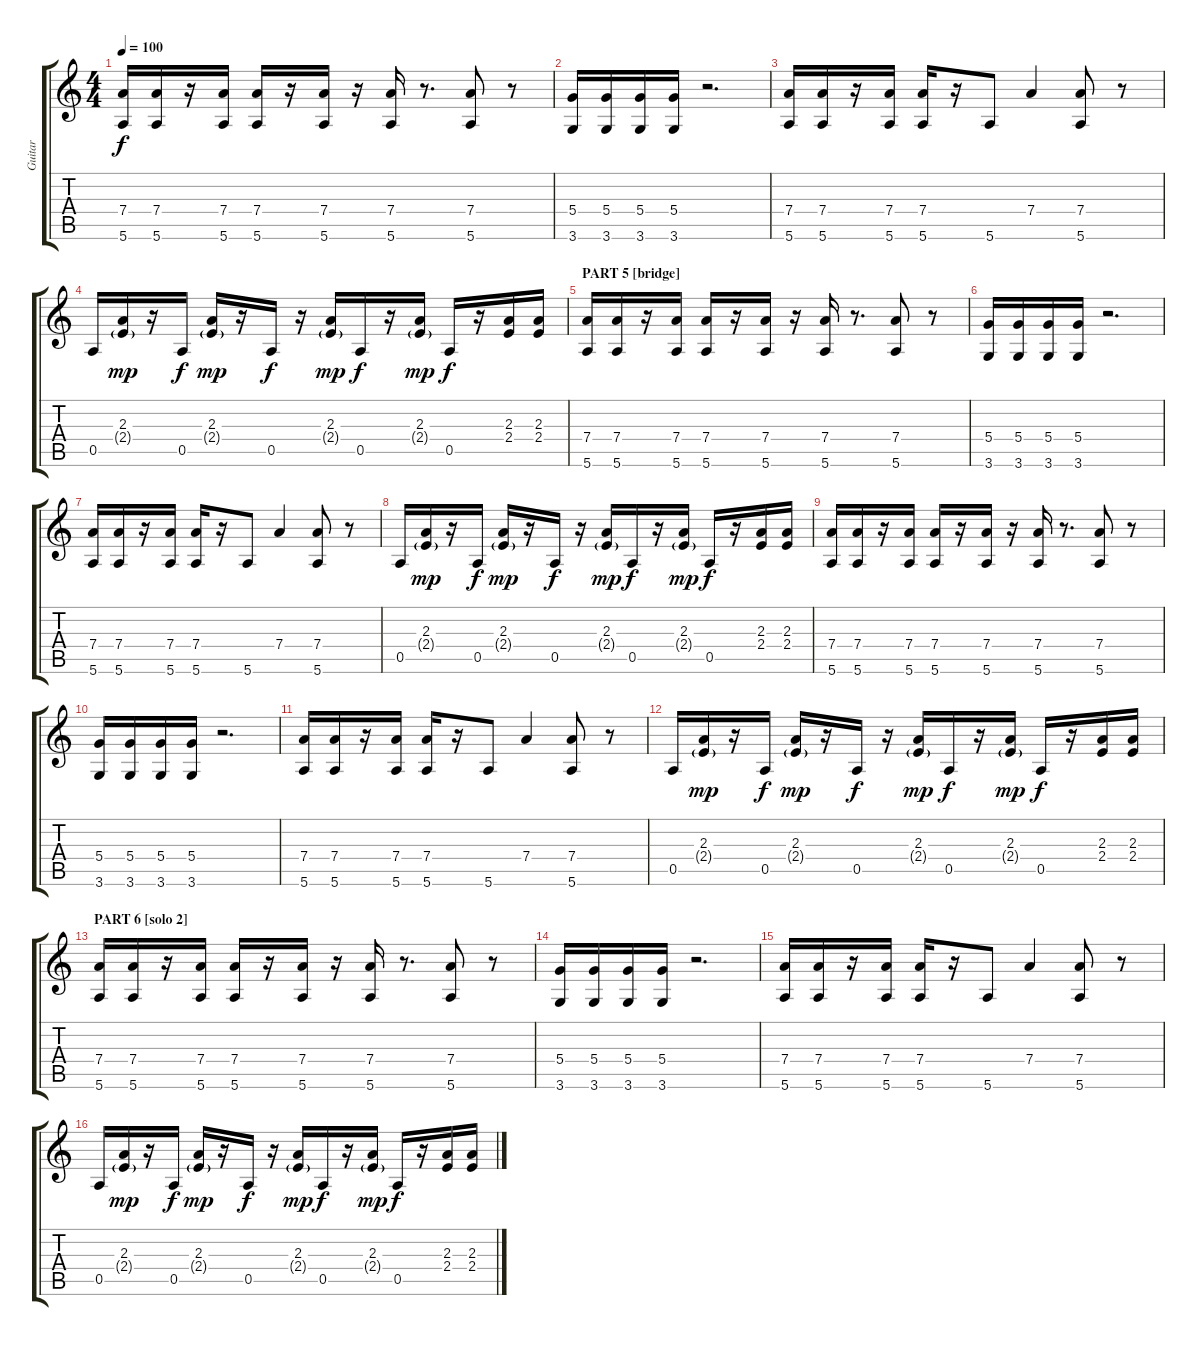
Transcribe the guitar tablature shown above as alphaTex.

\track ("Guitar" "Guitar") {instrument overdrivenguitar}
\staff {score tabs}
\tuning (E4 B3 G3 D3 A2 E2) {hide}
\ts (4 4)
\tempo 100
\clef g2
\ks c
(7.4 5.6).16{dy f} (7.4 5.6).16 r.16 (7.4 5.6).16 (7.4 5.6).16 r.16 (7.4 5.6).16 r.16 (7.4 5.6).16 r.8{d} (7.4 5.6).8 r.8 |
(5.4 3.6).16 (5.4 3.6).16 (5.4 3.6).16 (5.4 3.6).16 r.2{d} |
(7.4 5.6).16 (7.4 5.6).16 r.16 (7.4 5.6).16 (7.4 5.6).16 r.16 5.6.8 7.4.4 (7.4 5.6).8 r.8 |
0.5.16 (2.3 2.4{g}).16{dy mp} r.16 0.5.16{dy f} (2.3 2.4{g}).16{dy mp} r.16 0.5.16{dy f} r.16 (2.3 2.4{g}).16{dy mp} 0.5.16{dy f} r.16 (2.3 2.4{g}).16{dy mp} 0.5.16{dy f} r.16 (2.3 2.4).16 (2.3 2.4).16 |
\section ("" "PART 5 [bridge]")
(7.4 5.6).16 (7.4 5.6).16 r.16 (7.4 5.6).16 (7.4 5.6).16 r.16 (7.4 5.6).16 r.16 (7.4 5.6).16 r.8{d} (7.4 5.6).8 r.8 |
(5.4 3.6).16 (5.4 3.6).16 (5.4 3.6).16 (5.4 3.6).16 r.2{d} |
(7.4 5.6).16 (7.4 5.6).16 r.16 (7.4 5.6).16 (7.4 5.6).16 r.16 5.6.8 7.4.4 (7.4 5.6).8 r.8 |
0.5.16 (2.3 2.4{g}).16{dy mp} r.16 0.5.16{dy f} (2.3 2.4{g}).16{dy mp} r.16 0.5.16{dy f} r.16 (2.3 2.4{g}).16{dy mp} 0.5.16{dy f} r.16 (2.3 2.4{g}).16{dy mp} 0.5.16{dy f} r.16 (2.3 2.4).16 (2.3 2.4).16 |
(7.4 5.6).16 (7.4 5.6).16 r.16 (7.4 5.6).16 (7.4 5.6).16 r.16 (7.4 5.6).16 r.16 (7.4 5.6).16 r.8{d} (7.4 5.6).8 r.8 |
(5.4 3.6).16 (5.4 3.6).16 (5.4 3.6).16 (5.4 3.6).16 r.2{d} |
(7.4 5.6).16 (7.4 5.6).16 r.16 (7.4 5.6).16 (7.4 5.6).16 r.16 5.6.8 7.4.4 (7.4 5.6).8 r.8 |
0.5.16 (2.3 2.4{g}).16{dy mp} r.16 0.5.16{dy f} (2.3 2.4{g}).16{dy mp} r.16 0.5.16{dy f} r.16 (2.3 2.4{g}).16{dy mp} 0.5.16{dy f} r.16 (2.3 2.4{g}).16{dy mp} 0.5.16{dy f} r.16 (2.3 2.4).16 (2.3 2.4).16 |
\section ("" "PART 6 [solo 2]")
(7.4 5.6).16 (7.4 5.6).16 r.16 (7.4 5.6).16 (7.4 5.6).16 r.16 (7.4 5.6).16 r.16 (7.4 5.6).16 r.8{d} (7.4 5.6).8 r.8 |
(5.4 3.6).16 (5.4 3.6).16 (5.4 3.6).16 (5.4 3.6).16 r.2{d} |
(7.4 5.6).16 (7.4 5.6).16 r.16 (7.4 5.6).16 (7.4 5.6).16 r.16 5.6.8 7.4.4 (7.4 5.6).8 r.8 |
0.5.16 (2.3 2.4{g}).16{dy mp} r.16 0.5.16{dy f} (2.3 2.4{g}).16{dy mp} r.16 0.5.16{dy f} r.16 (2.3 2.4{g}).16{dy mp} 0.5.16{dy f} r.16 (2.3 2.4{g}).16{dy mp} 0.5.16{dy f} r.16 (2.3 2.4).16 (2.3 2.4).16
